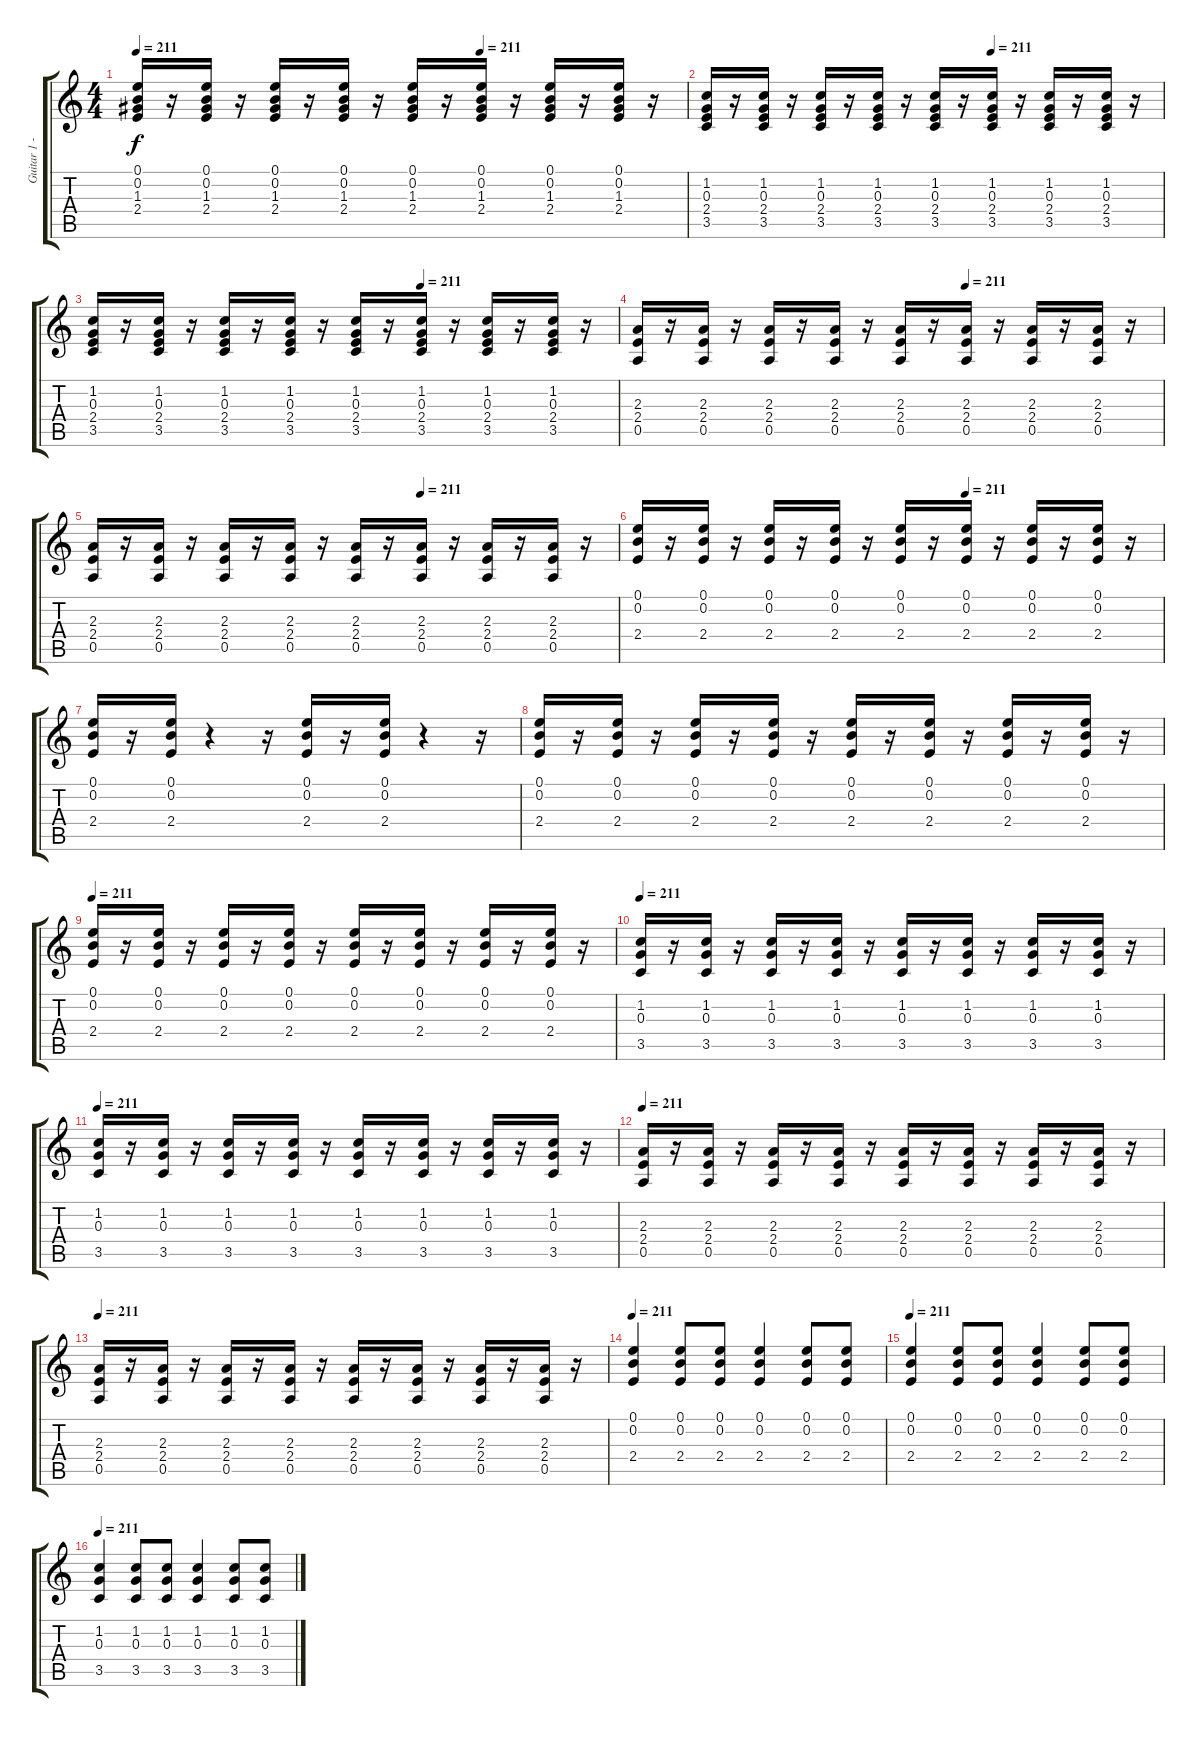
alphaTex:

\track ("Guitar 1 - El Hefe" "Guitar 1 -") {instrument overdrivenguitar}
\staff {score tabs}
\tuning (E4 B3 G3 D3 A2 E2) {hide}
\ts (4 4)
\tempo 211
\tempo (211 0.625)
\clef g2
\ks c
(0.1 0.2 1.3 2.4).16{dy f} r.16 (0.1 0.2 1.3 2.4).16 r.16 (0.1 0.2 1.3 2.4).16 r.16 (0.1 0.2 1.3 2.4).16 r.16 (0.1 0.2 1.3 2.4).16 r.16 (0.1 0.2 1.3 2.4).16 r.16 (0.1 0.2 1.3 2.4).16 r.16 (0.1 0.2 1.3 2.4).16 r.16 |
\tempo (211 0.625)
(1.2 0.3 2.4 3.5).16 r.16 (1.2 0.3 2.4 3.5).16 r.16 (1.2 0.3 2.4 3.5).16 r.16 (1.2 0.3 2.4 3.5).16 r.16 (1.2 0.3 2.4 3.5).16 r.16 (1.2 0.3 2.4 3.5).16 r.16 (1.2 0.3 2.4 3.5).16 r.16 (1.2 0.3 2.4 3.5).16 r.16 |
\tempo (211 0.625)
(1.2 0.3 2.4 3.5).16 r.16 (1.2 0.3 2.4 3.5).16 r.16 (1.2 0.3 2.4 3.5).16 r.16 (1.2 0.3 2.4 3.5).16 r.16 (1.2 0.3 2.4 3.5).16 r.16 (1.2 0.3 2.4 3.5).16 r.16 (1.2 0.3 2.4 3.5).16 r.16 (1.2 0.3 2.4 3.5).16 r.16 |
\tempo (211 0.625)
(2.3 2.4 0.5).16 r.16 (2.3 2.4 0.5).16 r.16 (2.3 2.4 0.5).16 r.16 (2.3 2.4 0.5).16 r.16 (2.3 2.4 0.5).16 r.16 (2.3 2.4 0.5).16 r.16 (2.3 2.4 0.5).16 r.16 (2.3 2.4 0.5).16 r.16 |
\tempo (211 0.625)
(2.3 2.4 0.5).16 r.16 (2.3 2.4 0.5).16 r.16 (2.3 2.4 0.5).16 r.16 (2.3 2.4 0.5).16 r.16 (2.3 2.4 0.5).16 r.16 (2.3 2.4 0.5).16 r.16 (2.3 2.4 0.5).16 r.16 (2.3 2.4 0.5).16 r.16 |
\tempo (211 0.625)
(0.1 0.2 2.4).16 r.16 (0.1 0.2 2.4).16 r.16 (0.1 0.2 2.4).16 r.16 (0.1 0.2 2.4).16 r.16 (0.1 0.2 2.4).16 r.16 (0.1 0.2 2.4).16 r.16 (0.1 0.2 2.4).16 r.16 (0.1 0.2 2.4).16 r.16 |
(0.1 0.2 2.4).16 r.16 (0.1 0.2 2.4).16 r.4 r.16 (0.1 0.2 2.4).16 r.16 (0.1 0.2 2.4).16 r.4 r.16 |
(0.1 0.2 2.4).16 r.16 (0.1 0.2 2.4).16 r.16 (0.1 0.2 2.4).16 r.16 (0.1 0.2 2.4).16 r.16 (0.1 0.2 2.4).16 r.16 (0.1 0.2 2.4).16 r.16 (0.1 0.2 2.4).16 r.16 (0.1 0.2 2.4).16 r.16 |
\tempo 211
(0.1 0.2 2.4).16 r.16 (0.1 0.2 2.4).16 r.16 (0.1 0.2 2.4).16 r.16 (0.1 0.2 2.4).16 r.16 (0.1 0.2 2.4).16 r.16 (0.1 0.2 2.4).16 r.16 (0.1 0.2 2.4).16 r.16 (0.1 0.2 2.4).16 r.16 |
\tempo 211
(1.2 0.3 3.5).16 r.16 (1.2 0.3 3.5).16 r.16 (1.2 0.3 3.5).16 r.16 (1.2 0.3 3.5).16 r.16 (1.2 0.3 3.5).16 r.16 (1.2 0.3 3.5).16 r.16 (1.2 0.3 3.5).16 r.16 (1.2 0.3 3.5).16 r.16 |
\tempo 211
(1.2 0.3 3.5).16 r.16 (1.2 0.3 3.5).16 r.16 (1.2 0.3 3.5).16 r.16 (1.2 0.3 3.5).16 r.16 (1.2 0.3 3.5).16 r.16 (1.2 0.3 3.5).16 r.16 (1.2 0.3 3.5).16 r.16 (1.2 0.3 3.5).16 r.16 |
\tempo 211
(2.3 2.4 0.5).16 r.16 (2.3 2.4 0.5).16 r.16 (2.3 2.4 0.5).16 r.16 (2.3 2.4 0.5).16 r.16 (2.3 2.4 0.5).16 r.16 (2.3 2.4 0.5).16 r.16 (2.3 2.4 0.5).16 r.16 (2.3 2.4 0.5).16 r.16 |
\tempo 211
(2.3 2.4 0.5).16 r.16 (2.3 2.4 0.5).16 r.16 (2.3 2.4 0.5).16 r.16 (2.3 2.4 0.5).16 r.16 (2.3 2.4 0.5).16 r.16 (2.3 2.4 0.5).16 r.16 (2.3 2.4 0.5).16 r.16 (2.3 2.4 0.5).16 r.16 |
\tempo 211
(0.1 0.2 2.4).4 (0.1 0.2 2.4).8 (0.1 0.2 2.4).8 (0.1 0.2 2.4).4 (0.1 0.2 2.4).8 (0.1 0.2 2.4).8 |
\tempo 211
(0.1 0.2 2.4).4 (0.1 0.2 2.4).8 (0.1 0.2 2.4).8 (0.1 0.2 2.4).4 (0.1 0.2 2.4).8 (0.1 0.2 2.4).8 |
\tempo 211
(1.2 0.3 3.5).4 (1.2 0.3 3.5).8 (1.2 0.3 3.5).8 (1.2 0.3 3.5).4 (1.2 0.3 3.5).8 (1.2 0.3 3.5).8
